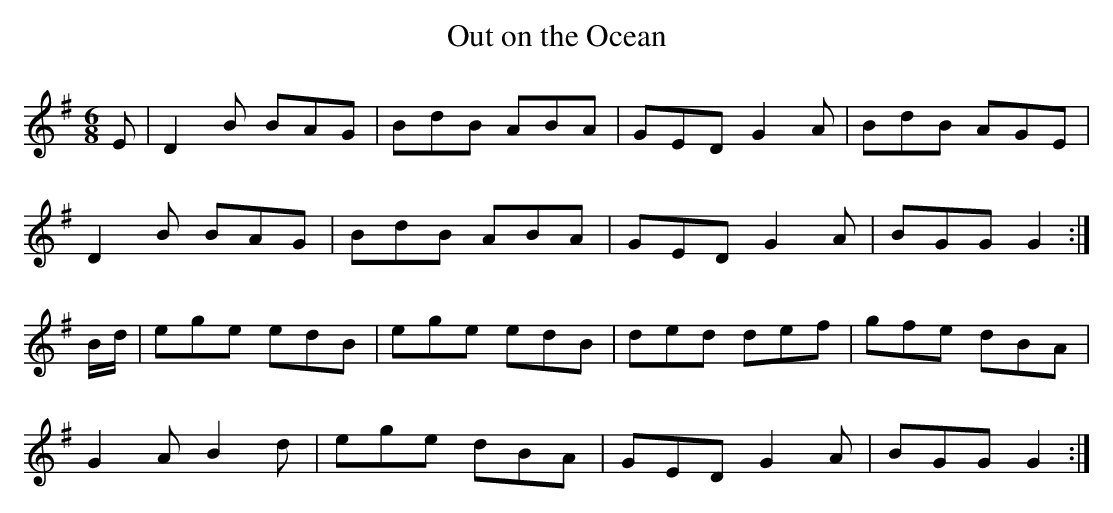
X:1
T: Out on the Ocean
M: 6/8
L: 1/8
K: G
E|D2B BAG|BdB ABA|GED G2A|BdB AGE|
D2B BAG|BdB ABA|GED G2A|BGG G2 :|
B/d/|ege edB|ege edB|ded def|gfe dBA|
G2A B2d|ege dBA|GED G2A|BGG G2 :|
